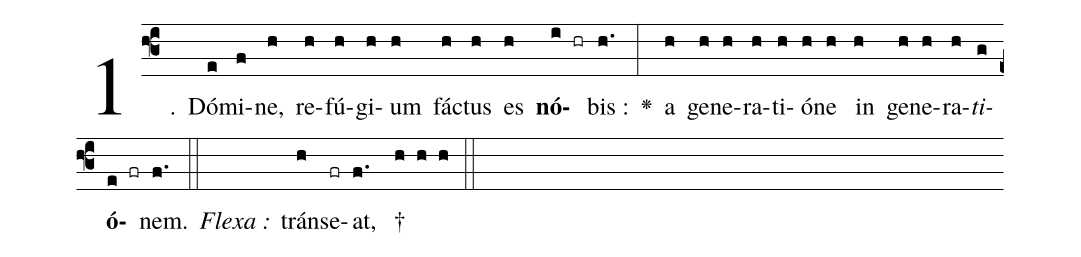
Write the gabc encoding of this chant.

%%
(f3)
1.( )
Dó(e)mi(f)ne,(h) re(h)fú(h)gi(h)um(h) fá(h)ctus(h) es(h) <b>nó</b>(i hr)bis :(h.) <v>\greheightstar</v>(:)
a(h) ge(h)ne(h)ra(h)ti(h)ó(h)ne(h/) in(h) ge(h)ne(h)ra(h)<i>ti</i>(g)<b>ó</b>(e fr)nem.(f.) (::)
<i>Flexa :</i>( )
trán(h)se(fr)at,(f. ) †(h h h) (::)
